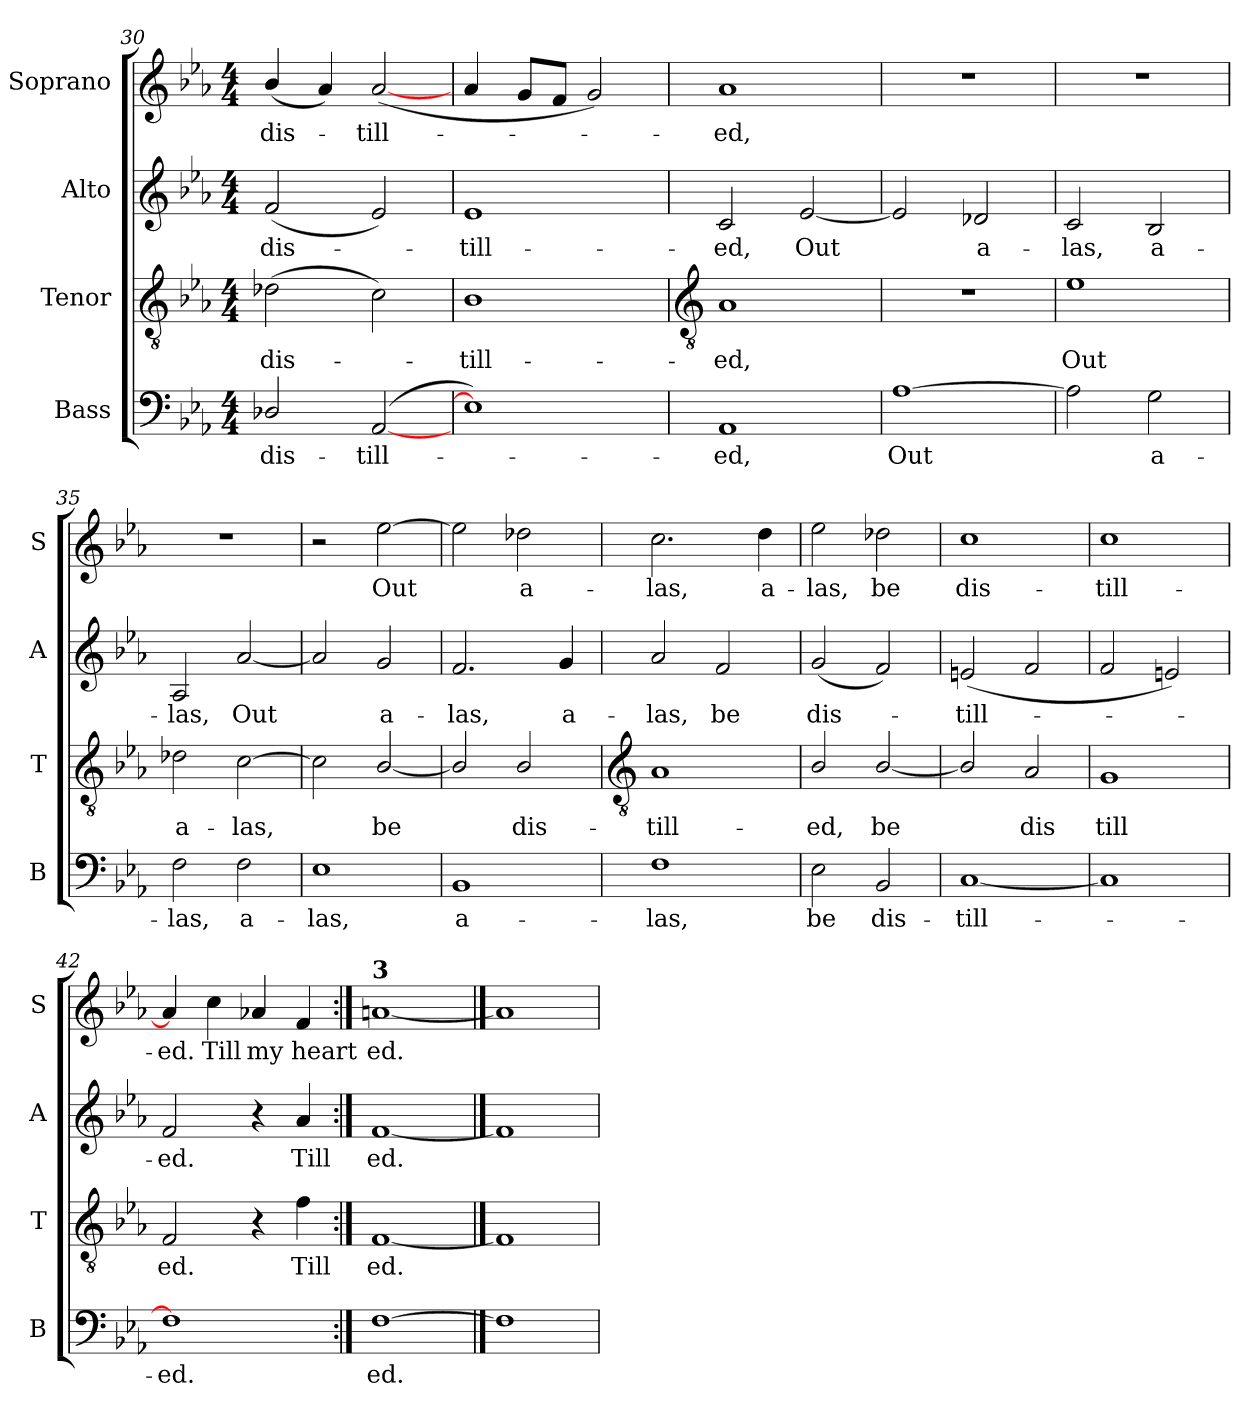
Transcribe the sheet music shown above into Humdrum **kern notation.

**kern	**text	**kern	**text	**kern	**text	**kern	**text
*part4	*part4	*part3	*part3	*part2	*part2	*part1	*part1
*staff4	*staff4	*staff3	*staff3	*staff2	*staff2	*staff1	*staff1
*I"Bass	*	*I"Tenor	*	*I"Alto	*	*I"Soprano	*
*I'B	*	*I'T	*	*I'A	*	*I'S	*
*clefF4	*	*clefGv2	*	*clefG2	*	*clefG2	*
*k[b-e-a-]	*	*k[b-e-a-]	*	*k[b-e-a-]	*	*k[b-e-a-]	*
*E-:	*	*E-:	*	*E-:	*	*E-:	*
*M4/4	*	*M4/4	*	*M4/4	*	*M4/4	*
=30	=30	=30	=30	=30	=30	=30	=30
!	!LO:LY:b	!	!LO:LY:b	!	!LO:LY:b	!	!LO:LY:b
2D-X/	dis-	(>2d-X	dis-	(<2f	dis-	(<4b-/	dis-
.	.	.	.	.	.	4a-/)	.
!	!LO:LY:b	!	!	!	!	!	!LO:LY:b
(<[2AA-	-till-	2c)	.	2e-)	.	(<[2a-/	till-
=31	=31	=31	=31	=31	=31	=31	=31
!	!	!	!LO:LY:b	!	!LO:LY:b	!	!
1E-])	.	1B-	till-	1e-	till-	4a-/	.
.	.	.	.	.	.	8gL	.
.	.	.	.	.	.	8fJ	.
.	.	.	.	.	.	2g)	.
!!LO:LB:g=z
=32	=32	=32	=32	=32	=32	=32	=32
*	*	*clefGv2	*	*	*	*	*
!	!LO:LY:b	!	!LO:LY:b	!	!LO:LY:b	!	!LO:LY:b
1AA-	ed,	1A-	-ed,	2c	-ed,	1a-	ed,
!	!	!	!	!	!LO:LY:b	!	!
.	.	.	.	[2e-	Out	.	.
=33	=33	=33	=33	=33	=33	=33	=33
!	!LO:LY:b	!	!	!	!	!	!
[1A-	Out	1r	.	2e-]	.	1r	.
!	!	!	!	!	!LO:LY:b	!	!
.	.	.	.	2d-X	a-	.	.
=34	=34	=34	=34	=34	=34	=34	=34
!	!	!	!LO:LY:b	!	!LO:LY:b	!	!
2A-]	.	1e-	Out	2c	-las,	1r	.
!	!LO:LY:b	!	!	!	!LO:LY:b	!	!
2G	a-	.	.	2B-	a-	.	.
=35	=35	=35	=35	=35	=35	=35	=35
!	!LO:LY:b	!	!LO:LY:b	!	!LO:LY:b	!	!
2F	-las,	2d-X	a-	2A-	-las,	1r	.
!	!LO:LY:b	!	!LO:LY:b	!	!LO:LY:b	!	!
2F	a-	[2c	-las,	[2a-/	Out	.	.
=36	=36	=36	=36	=36	=36	=36	=36
!	!LO:LY:b	!	!	!	!	!	!
1E-	-las,	2c]	.	2a-/]	.	2r	.
!	!	!	!LO:LY:b	!	!LO:LY:b	!	!LO:LY:b
.	.	[2B-/	be	2g	a-	[2ee-	Out
=37	=37	=37	=37	=37	=37	=37	=37
!	!LO:LY:b	!	!	!	!LO:LY:b	!	!
1BB-	a-	2B-/]	.	2.f	-las,	2ee-]	.
!	!	!	!LO:LY:b	!	!	!	!LO:LY:b
.	.	2B-/	dis-	.	.	2dd-X	a-
!	!	!	!	!	!LO:LY:b	!	!
.	.	.	.	4g	a-	.	.
!!LO:LB:g=z
=38	=38	=38	=38	=38	=38	=38	=38
*	*	*clefGv2	*	*	*	*	*
!	!LO:LY:b	!	!LO:LY:b	!	!LO:LY:b	!	!LO:LY:b
1F	-las,	1A-	-till-	2a-/	-las,	2.cc	-las,
!	!	!	!	!	!LO:LY:b	!	!
.	.	.	.	2f	be	.	.
!	!	!	!	!	!	!	!LO:LY:b
.	.	.	.	.	.	4dd	a-
=39	=39	=39	=39	=39	=39	=39	=39
!	!LO:LY:b	!	!LO:LY:b	!	!LO:LY:b	!	!LO:LY:b
2E-	be	2B-/	-ed,	(<2g	dis-	2ee-	-las,
!	!LO:LY:b	!	!LO:LY:b	!	!	!	!LO:LY:b
2BB-	dis-	[2B-/	be	2f)	.	2dd-X	be
=40	=40	=40	=40	=40	=40	=40	=40
!	!LO:LY:b	!	!	!	!LO:LY:b	!	!LO:LY:b
[1C	-till-	2B-/]	.	(<2en	till-	1cc	dis-
!	!	!	!LO:LY:b	!	!	!	!
.	.	2A-/	dis	2f	.	.	.
=41	=41	=41	=41	=41	=41	=41	=41
!	!	!	!LO:LY:b	!	!	!	!LO:LY:b
1C]	.	1G	till	2f	.	1cc	-till-
.	.	.	.	2en)	.	.	.
=42	=42	=42	=42	=42	=42	=42	=42
!	!LO:LY:b	!	!LO:LY:b	!	!LO:LY:b	!	!LO:LY:b
1F]	ed.	2F	ed.	2f	ed.	4an]	-ed.
!	!	!	!	!	!	!	!LO:LY:b
.	.	.	.	.	.	4cc	Till
!	!	!	!	!	!	!	!LO:LY:b
.	.	4r	.	4r	.	4a-X/	my
!	!	!	!LO:LY:b	!	!LO:LY:b	!	!LO:LY:b
.	.	4f	Till	4a-	Till	4f	heart
=43:|!	=43:|!	=43:|!	=43:|!	=43:|!	=43:|!	=43:|!	=43:|!
!	!	!	!	!	!	!LO:TX:a:B:t=3	!
!	!LO:LY:b	!	!LO:LY:b	!	!LO:LY:b	!	!LO:LY:b
[1F	ed.	[1F	ed.	[1f	ed.	[1an	ed.
==44	==44	==44	==44	==44	==44	==44	==44
1F]	.	1F]	.	1f]	.	1a]	.
=	=	=	=	=	=	=	=
*-	*-	*-	*-	*-	*-	*-	*-
